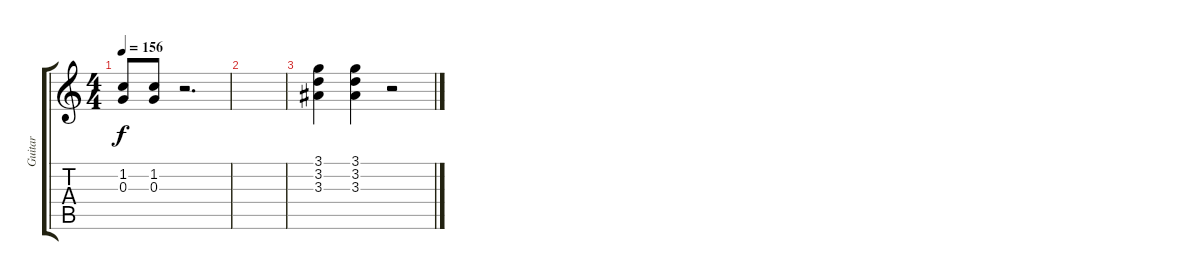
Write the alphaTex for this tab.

\track ("Guitar" "Guitar") {instrument distortionguitar}
\staff {score tabs}
\tuning (E4 B3 G3 D3 A2 E2) {hide}
\ts (4 4)
\tempo 156
\clef g2
\ks c
(1.2 0.3).8{dy f} (1.2 0.3).8 r.2{d} |
|
(3.1 3.2 3.3).4 (3.1 3.2 3.3).4 r.2
